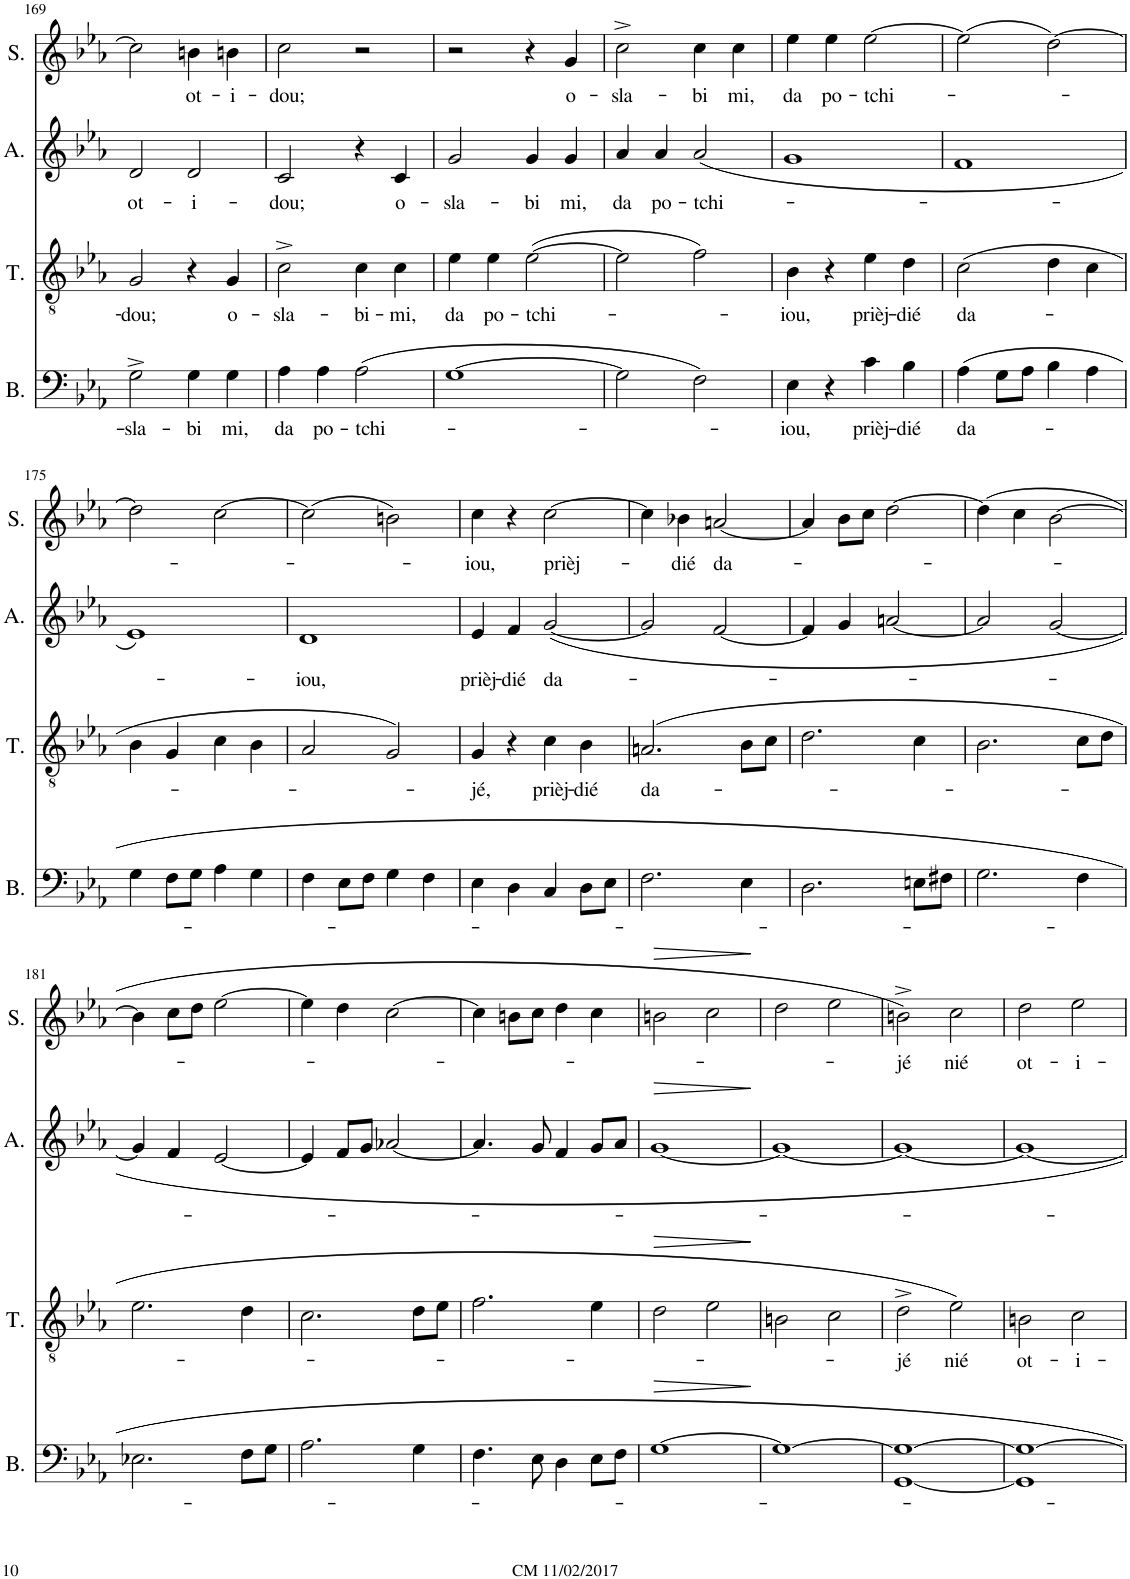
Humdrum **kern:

**kern	**text	**dynam	**kern	**text	**dynam	**kern	**text	**dynam	**kern	**text	**dynam
*part4	*part4	*part4	*part3	*part3	*part3	*part2	*part2	*part2	*part1	*part1	*part1
*staff4	*staff4	*staff4	*staff3	*staff3	*staff3	*staff2	*staff2	*staff2	*staff1	*staff1	*staff1
*I"Bass	*	*	*I"Ténor	*	*	*I"Alto	*	*	*I"Soprano	*	*
*I'B.	*	*	*I'T.	*	*	*I'A.	*	*	*I'S.	*	*
!!LO:PB:g=z
*clefF4	*	*	*clefGv2	*	*	*clefG2	*	*	*clefG2	*	*
*k[b-e-a-]	*	*	*k[b-e-a-]	*	*	*k[b-e-a-]	*	*	*k[b-e-a-]	*	*
*M4/4	*	*	*M4/4	*	*	*M4/4	*	*	*M4/4	*	*
=169	=169	=169	=169	=169	=169	=169	=169	=169	=169	=169	=169
!	!LO:LY:b	!	!	!LO:LY:b	!	!	!LO:LY:b	!	!	!	!
2G^\	-sla-	.	2G/	-dou;	.	2d/	ot-	.	2cc\]	.	.
!	!LO:LY:b	!	!	!	!	!	!LO:LY:b	!	!	!LO:LY:b	!
4G\	-bi	.	4r	.	.	2d/	-i-	.	4bn\	ot-	.
!	!LO:LY:b	!	!	!LO:LY:b	!	!	!	!	!	!LO:LY:b	!
4G\	mi,	.	4G/	o-	.	.	.	.	4bn\	-i-	.
=170	=170	=170	=170	=170	=170	=170	=170	=170	=170	=170	=170
!	!LO:LY:b	!	!	!LO:LY:b	!	!	!LO:LY:b	!	!	!LO:LY:b	!
4A-\	da	.	2c^\	-sla-	.	2c/	-dou;	.	2cc\	-dou;	.
!	!LO:LY:b	!	!	!	!	!	!	!	!	!	!
4A-\	po-	.	.	.	.	.	.	.	.	.	.
!	!LO:LY:b	!	!	!LO:LY:b	!	!	!	!	!	!	!
(2A-\	-tchi-	.	4c\	-bi-	.	4r	.	.	2r	.	.
!	!	!	!	!LO:LY:b	!	!	!LO:LY:b	!	!	!	!
.	.	.	4c\	-mi,	.	4c/	o-	.	.	.	.
=171	=171	=171	=171	=171	=171	=171	=171	=171	=171	=171	=171
!	!	!	!	!LO:LY:b	!	!	!LO:LY:b	!	!	!	!
[1G	.	.	4e-\	da	.	2g/	-sla-	.	2r	.	.
!	!	!	!	!LO:LY:b	!	!	!	!	!	!	!
.	.	.	4e-\	po-	.	.	.	.	.	.	.
!	!	!	!	!LO:LY:b	!	!	!LO:LY:b	!	!	!	!
.	.	.	([2e-\	-tchi-	.	4g/	-bi	.	4r	.	.
!	!	!	!	!	!	!	!LO:LY:b	!	!	!LO:LY:b	!
.	.	.	.	.	.	4g/	mi,	.	4g/	o-	.
=172	=172	=172	=172	=172	=172	=172	=172	=172	=172	=172	=172
!	!	!	!	!	!	!	!LO:LY:b	!	!	!LO:LY:b	!
2G\]	.	.	2e-\]	.	.	4a-/	da	.	2cc^\	-sla-	.
!	!	!	!	!	!	!	!LO:LY:b	!	!	!	!
.	.	.	.	.	.	4a-/	po-	.	.	.	.
!	!	!	!	!	!	!	!LO:LY:b	!	!	!LO:LY:b	!
2F\)	.	.	2f\)	.	.	(2a-/	-tchi-	.	4cc\	-bi	.
!	!	!	!	!	!	!	!	!	!	!LO:LY:b	!
.	.	.	.	.	.	.	.	.	4cc\	mi,	.
=173	=173	=173	=173	=173	=173	=173	=173	=173	=173	=173	=173
!	!LO:LY:b	!	!	!LO:LY:b	!	!	!	!	!	!LO:LY:b	!
4E-\	-iou,	.	4B-\	-iou,	.	1g	.	.	4ee-\	da	.
!	!	!	!	!	!	!	!	!	!	!LO:LY:b	!
4r	.	.	4r	.	.	.	.	.	4ee-\	po-	.
!	!LO:LY:b	!	!	!LO:LY:b	!	!	!	!	!	!LO:LY:b	!
4c\	prièj-	.	4e-\	prièj-	.	.	.	.	[2ee-\	-tchi-	.
!	!LO:LY:b	!	!	!LO:LY:b	!	!	!	!	!	!	!
4B-\	-dié	.	4d\	-dié	.	.	.	.	.	.	.
=174	=174	=174	=174	=174	=174	=174	=174	=174	=174	=174	=174
!	!LO:LY:b	!	!	!LO:LY:b	!	!	!	!	!	!	!
4A-\	da-	.	(2c\	da-	.	1f	.	.	(2ee-\]	.	.
8G\L	.	.	.	.	.	.	.	.	.	.	.
8A-\J	.	.	.	.	.	.	.	.	.	.	.
4B-\	.	.	4d\	.	.	.	.	.	[2dd\)	.	.
4A-\	.	.	4c\	.	.	.	.	.	.	.	.
!!LO:LB:g=z
=175	=175	=175	=175	=175	=175	=175	=175	=175	=175	=175	=175
4G\	.	.	4B-\	.	.	1e-)	.	.	2dd\]	.	.
8F\L	.	.	4G/	.	.	.	.	.	.	.	.
8G\J	.	.	.	.	.	.	.	.	.	.	.
4A-\	.	.	4c\	.	.	.	.	.	[2cc\	.	.
4G\	.	.	4B-\	.	.	.	.	.	.	.	.
=176	=176	=176	=176	=176	=176	=176	=176	=176	=176	=176	=176
!	!	!	!	!	!	!	!LO:LY:b	!	!	!	!
4F\	.	.	2A-/	.	.	1d	-iou,	.	(2cc\]	.	.
8E-\L	.	.	.	.	.	.	.	.	.	.	.
8F\J	.	.	.	.	.	.	.	.	.	.	.
4G\	.	.	2G/)	.	.	.	.	.	2bn\)	.	.
4F\	.	.	.	.	.	.	.	.	.	.	.
=177	=177	=177	=177	=177	=177	=177	=177	=177	=177	=177	=177
!	!	!	!	!LO:LY:b	!	!	!LO:LY:b	!	!	!LO:LY:b	!
4E-\	.	.	4G/	-jé,	.	4e-/	prièj-	.	4cc\	-iou,	.
!	!	!	!	!	!	!	!LO:LY:b	!	!	!	!
4D\	.	.	4r	.	.	4f/	-dié	.	4r	.	.
!	!	!	!	!LO:LY:b	!	!	!LO:LY:b	!	!	!LO:LY:b	!
4C/	.	.	4c\	prièj-	.	[2g/	da-	.	[2cc\	prièj-	.
!	!	!	!	!LO:LY:b	!	!	!	!	!	!	!
8D\L	.	.	4B-\	-dié	.	.	.	.	.	.	.
8E-\J	.	.	.	.	.	.	.	.	.	.	.
=178	=178	=178	=178	=178	=178	=178	=178	=178	=178	=178	=178
!	!	!	!	!LO:LY:b	!	!	!	!	!	!	!
2.F\	.	.	(2.An/	da-	.	2g/]	.	.	4cc\]	.	.
!	!	!	!	!	!	!	!	!	!	!LO:LY:b	!
.	.	.	.	.	.	.	.	.	4b-X\	-dié	.
!	!	!	!	!	!	!	!	!	!	!LO:LY:b	!
.	.	.	.	.	.	[2f/	.	.	[2an/	da-	.
4E-\	.	.	8B-\L	.	.	.	.	.	.	.	.
.	.	.	8c\J	.	.	.	.	.	.	.	.
=179	=179	=179	=179	=179	=179	=179	=179	=179	=179	=179	=179
2.D\	.	.	2.d\	.	.	4f/]	.	.	4a/]	.	.
.	.	.	.	.	.	4g/	.	.	8b-\L	.	.
.	.	.	.	.	.	.	.	.	8cc\J	.	.
.	.	.	.	.	.	[2an/	.	.	[2dd\	.	.
8En\L	.	.	4c\	.	.	.	.	.	.	.	.
8F#X\J	.	.	.	.	.	.	.	.	.	.	.
=180	=180	=180	=180	=180	=180	=180	=180	=180	=180	=180	=180
2.G\	.	.	2.B-\	.	.	2a/]	.	.	(4dd\]	.	.
.	.	.	.	.	.	.	.	.	4cc\	.	.
.	.	.	.	.	.	[2g/	.	.	[2b-\	.	.
4F\	.	.	8c\L	.	.	.	.	.	.	.	.
.	.	.	8d\J	.	.	.	.	.	.	.	.
!!LO:LB:g=z
=181	=181	=181	=181	=181	=181	=181	=181	=181	=181	=181	=181
2.E-X\	.	.	2.e-\	.	.	4g/]	.	.	4b-\]	.	.
.	.	.	.	.	.	4f/	.	.	8cc\L	.	.
.	.	.	.	.	.	.	.	.	8dd\J	.	.
.	.	.	.	.	.	[2e-/	.	.	[2ee-\	.	.
8F\L	.	.	4d\	.	.	.	.	.	.	.	.
8G\J	.	.	.	.	.	.	.	.	.	.	.
=182	=182	=182	=182	=182	=182	=182	=182	=182	=182	=182	=182
2.A-\	.	.	2.c\	.	.	4e-/]	.	.	4ee-\]	.	.
.	.	.	.	.	.	8f/L	.	.	4dd\	.	.
.	.	.	.	.	.	8g/J	.	.	.	.	.
.	.	.	.	.	.	[2a-X/	.	.	[2cc\	.	.
4G\	.	.	8d\L	.	.	.	.	.	.	.	.
.	.	.	8e-\J	.	.	.	.	.	.	.	.
=183	=183	=183	=183	=183	=183	=183	=183	=183	=183	=183	=183
4.F\	.	.	2.f\	.	.	4.a-/]	.	.	4cc\]	.	.
.	.	.	.	.	.	.	.	.	8bn\L	.	.
8E-\	.	.	.	.	.	8g/	.	.	8cc\J	.	.
4D\	.	.	.	.	.	4f/	.	.	4dd\	.	.
8E-\L	.	.	4e-\	.	.	8g/L	.	.	4cc\	.	.
8F\J	.	.	.	.	.	8a-/J	.	.	.	.	.
=184	=184	=184	=184	=184	=184	=184	=184	=184	=184	=184	=184
!	!	!LO:HP:b	!	!	!LO:HP:b	!	!	!LO:HP:b	!	!	!LO:HP:b
[1G	.	>	2d\	.	>	[1g	.	>	2bn\	.	>
.	.	.	2e-\	.	.	.	.	.	2cc\	.	.
.	.	]	.	.	]	.	.	]	.	.	]
=185	=185	=185	=185	=185	=185	=185	=185	=185	=185	=185	=185
1G_	.	.	2Bn\	.	.	1g_	.	.	2dd\	.	.
.	.	.	2c\	.	.	.	.	.	2ee-\	.	.
=186	=186	=186	=186	=186	=186	=186	=186	=186	=186	=186	=186
!	!	!	!	!LO:LY:b	!	!	!	!	!	!LO:LY:b	!
[1GG 1G_	.	.	2d^\	-jé	.	1g_	.	.	2bn^\)	-jé	.
!	!	!	!	!LO:LY:b	!	!	!	!	!	!LO:LY:b	!
.	.	.	2e-\)	nié	.	.	.	.	2cc\	nié	.
=187	=187	=187	=187	=187	=187	=187	=187	=187	=187	=187	=187
!	!	!	!	!LO:LY:b	!	!	!	!	!	!LO:LY:b	!
1GG] 1G_	.	.	2Bn\	ot-	.	1g_	.	.	2dd\	ot-	.
!	!	!	!	!LO:LY:b	!	!	!	!	!	!LO:LY:b	!
.	.	.	2c\	-i-	.	.	.	.	2ee-\	-i-	.
=	=	=	=	=	=	=	=	=	=	=	=
*-	*-	*-	*-	*-	*-	*-	*-	*-	*-	*-	*-
